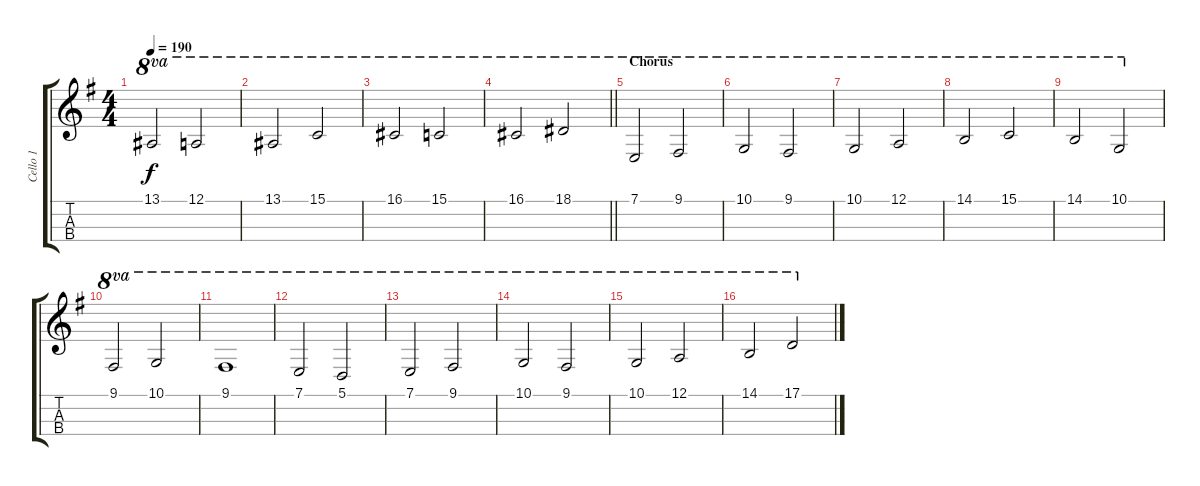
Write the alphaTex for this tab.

\track ("Cello 1" "Cello 1") {instrument cello}
\staff {score tabs}
\tuning (A3 D3 G2 C2) {hide}
\ts (4 4)
\tempo 190
\clef g2
\ks g
13.1.2{ot 8va dy f} 12.1.2{ot 8va} |
13.1.2{ot 8va} 15.1.2{ot 8va} |
16.1.2{ot 8va} 15.1.2{ot 8va} |
\barLineRight lightlight
16.1.2{ot 8va} 18.1.2{ot 8va} |
\section ("" "Chorus")
7.1.2{ot 8va} 9.1.2{ot 8va} |
10.1.2{ot 8va} 9.1.2{ot 8va} |
10.1.2{ot 8va} 12.1.2{ot 8va} |
14.1.2{ot 8va} 15.1.2{ot 8va} |
14.1.2{ot 8va} 10.1.2{ot 8va} |
9.1.2{ot 8va} 10.1.2{ot 8va} |
9.1.1{ot 8va} |
7.1.2{ot 8va} 5.1.2{ot 8va} |
7.1.2{ot 8va} 9.1.2{ot 8va} |
10.1.2{ot 8va} 9.1.2{ot 8va} |
10.1.2{ot 8va} 12.1.2{ot 8va} |
14.1.2{ot 8va} 17.1.2{ot 8va}
